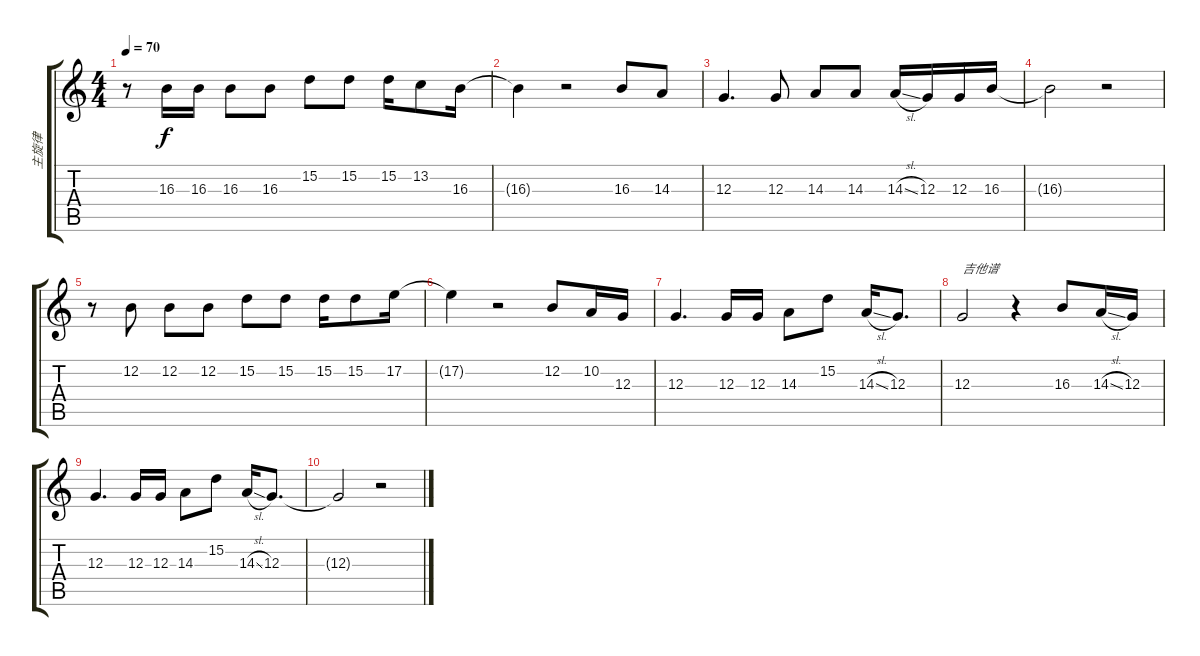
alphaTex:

\track ("主旋律" "主旋律") {instrument tangoaccordion}
\staff {score tabs}
\tuning (E4 B3 G3 D3 A2 E2) {hide}
\ts (4 4)
\tempo 70
\clef g2
\ks c
r.8{dy f} 16.3.16 16.3.16 16.3.8 16.3.8 15.2.8 15.2.8 15.2.16 13.2.8 16.3.16 |
16.3{t}.4 r.2 16.3.8 14.3.8 |
12.3.4{d} 12.3.8 14.3.8 14.3.8 14.3{sl}.16 12.3.16 12.3.16 16.3.16 |
16.3{t}.2 r.2 |
r.8 12.2.8 12.2.8 12.2.8 15.2.8 15.2.8 15.2.16 15.2.8 17.2.16 |
17.2{t}.4 r.2 12.2.8 10.2.16 12.3.16 |
12.3.4{d} 12.3.16 12.3.16 14.3.8 15.2.8 14.3{sl}.16 12.3.8{d} |
12.3.2{txt "吉他谱"} r.4 16.3.8 14.3{sl}.16 12.3.16 |
12.3.4{d} 12.3.16 12.3.16 14.3.8 15.2.8 14.3{sl}.16 12.3.8{d} |
12.3{t}.2 r.2
